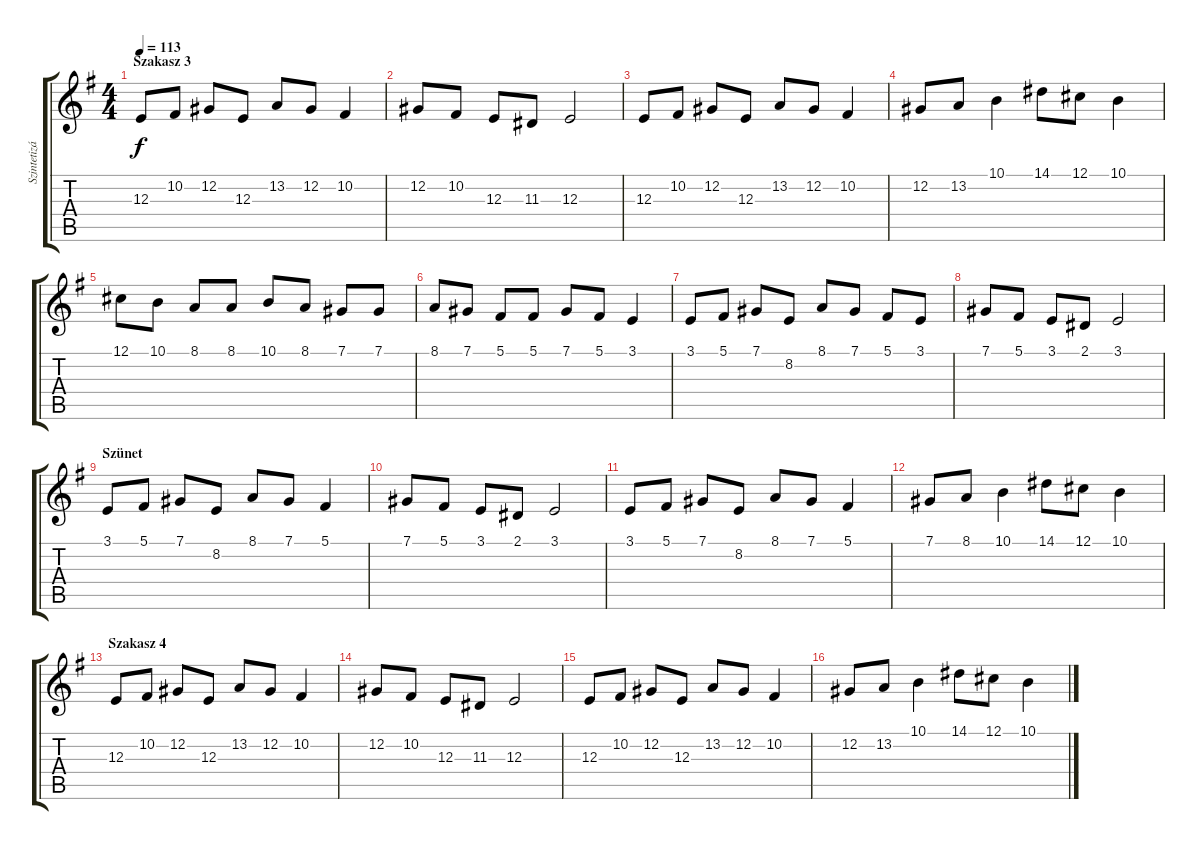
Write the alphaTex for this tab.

\track ("Szintetizátor 2" "Szintetizá") {instrument stringensemble2}
\staff {score tabs}
\tuning (Db4 Ab3 E3 B2 Gb2 Db2) {hide}
\ts (4 4)
\section ("" "Szakasz 3")
\tempo 113
\clef g2
\ks g
12.3.8{dy f} 10.2.8 12.2.8 12.3.8 13.2.8 12.2.8 10.2.4 |
12.2.8 10.2.8 12.3.8 11.3.8 12.3.2 |
12.3.8 10.2.8 12.2.8 12.3.8 13.2.8 12.2.8 10.2.4 |
12.2.8 13.2.8 10.1.4 14.1.8 12.1.8 10.1.4 |
12.1.8 10.1.8 8.1.8 8.1.8 10.1.8 8.1.8 7.1.8 7.1.8 |
8.1.8 7.1.8 5.1.8 5.1.8 7.1.8 5.1.8 3.1.4 |
3.1.8 5.1.8 7.1.8 8.2.8 8.1.8 7.1.8 5.1.8 3.1.8 |
7.1.8 5.1.8 3.1.8 2.1.8 3.1.2 |
\section ("" "Szünet")
3.1.8 5.1.8 7.1.8 8.2.8 8.1.8 7.1.8 5.1.4 |
7.1.8 5.1.8 3.1.8 2.1.8 3.1.2 |
3.1.8 5.1.8 7.1.8 8.2.8 8.1.8 7.1.8 5.1.4 |
7.1.8 8.1.8 10.1.4 14.1.8 12.1.8 10.1.4 |
\section ("" "Szakasz 4")
12.3.8 10.2.8 12.2.8 12.3.8 13.2.8 12.2.8 10.2.4 |
12.2.8 10.2.8 12.3.8 11.3.8 12.3.2 |
12.3.8 10.2.8 12.2.8 12.3.8 13.2.8 12.2.8 10.2.4 |
12.2.8 13.2.8 10.1.4 14.1.8 12.1.8 10.1.4
